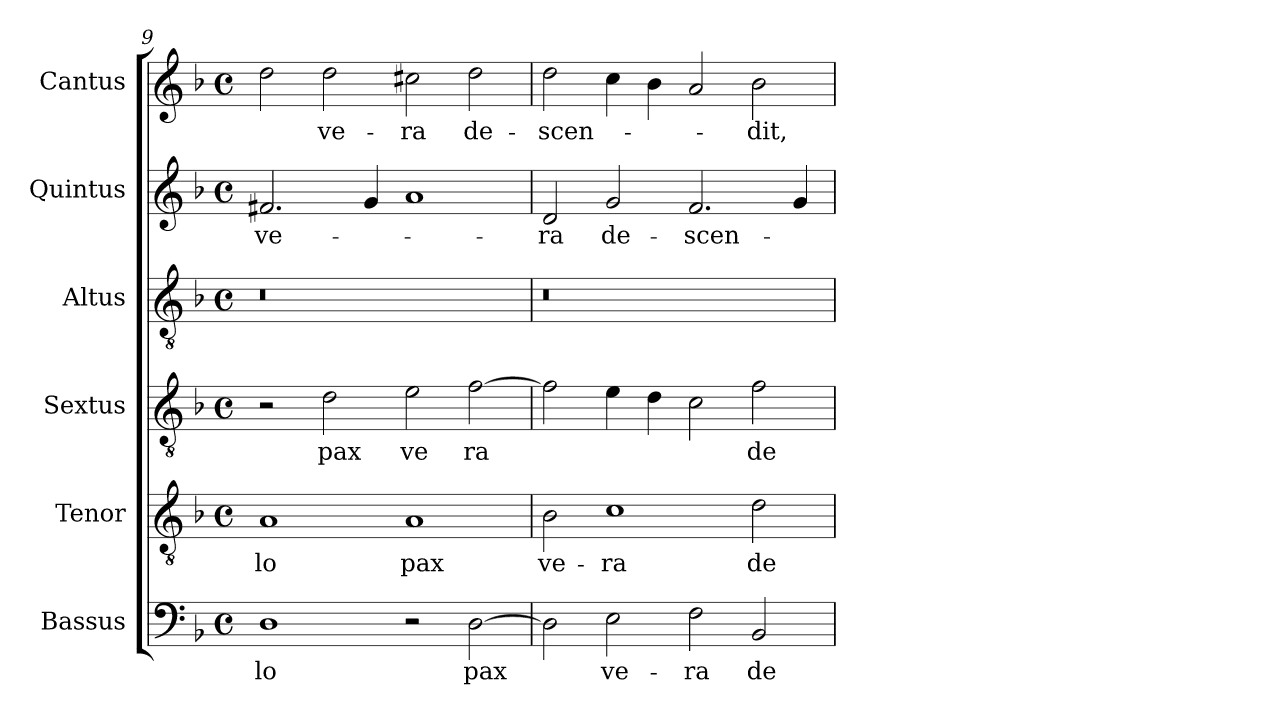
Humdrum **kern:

**kern	**text	**kern	**text	**kern	**text	**kern	**kern	**text	**kern	**text
*part6	*part6	*part5	*part5	*part4	*part4	*part3	*part2	*part2	*part1	*part1
*staff6	*staff6	*staff5	*staff5	*staff4	*staff4	*staff3	*staff2	*staff2	*staff1	*staff1
*I"Bassus	*	*I"Tenor	*	*I"Sextus	*	*I"Altus	*I"Quintus	*	*I"Cantus	*
*clefF4	*	*clefGv2	*	*clefGv2	*	*clefGv2	*clefG2	*	*clefG2	*
*k[b-]	*	*k[b-]	*	*k[b-]	*	*k[b-]	*k[b-]	*	*k[b-]	*
*F:	*	*F:	*	*F:	*	*F:	*F:	*	*F:	*
*M4/4	*	*M4/4	*	*M4/4	*	*M4/4	*M4/4	*	*M4/4	*
*met(c)	*	*met(c)	*	*met(c)	*	*met(c)	*met(c)	*	*met(c)	*
=9	=9	=9	=9	=9	=9	=9	=9	=9	=9	=9
!	!LO:LY:b:cj	!	!LO:LY:b:cj	!	!	!	!	!LO:LY:b:cj	!	!
1D	-lo	1A	-lo	2r	.	0r	2.f#X/	ve-	2dd\	.
!	!	!	!	!	!LO:LY:b:cj	!	!	!	!	!LO:LY:b:cj
.	.	.	.	2d\	pax	.	.	.	2dd\	ve-
.	.	.	.	.	.	.	4g/	.	.	.
!	!	!	!LO:LY:b:cj	!	!LO:LY:b:cj	!	!	!	!	!LO:LY:b:cj
2r	.	1A	pax	2e\	ve	.	1a	.	2cc#X\	-ra
!	!LO:LY:b	!	!	!	!LO:LY:b:cj	!	!	!	!	!LO:LY:b:cj
[>2D\	pax	.	.	[>2f\	ra	.	.	.	2dd\	de-
=10	=10	=10	=10	=10	=10	=10	=10	=10	=10	=10
!	!	!	!LO:LY:b:cj	!	!	!	!	!LO:LY:b:cj	!	!LO:LY:b
2D\]	.	2B-\	ve-	2f\]	.	0r	2d/	-ra	2dd\	-scen-
!	!LO:LY:b:cj	!	!LO:LY:b:cj	!	!	!	!	!LO:LY:b:cj	!	!
2E\	ve-	1c	-ra	4e\	.	.	2g/	de-	4cc\	.
.	.	.	.	4d\	.	.	.	.	4b-\	.
!	!LO:LY:b:cj	!	!	!	!	!	!	!LO:LY:b	!	!
2F\	-ra	.	.	2c\	.	.	2.f/	-scen-	2a/	.
!	!LO:LY:b:cj	!	!LO:LY:b:cj	!	!LO:LY:b:cj	!	!	!	!	!LO:LY:b:cj
2BB-/	de-	2d\	de-	2f\	de	.	.	.	2b-\	-dit,
.	.	.	.	.	.	.	4g/	.	.	.
=	=	=	=	=	=	=	=	=	=	=
*-	*-	*-	*-	*-	*-	*-	*-	*-	*-	*-
